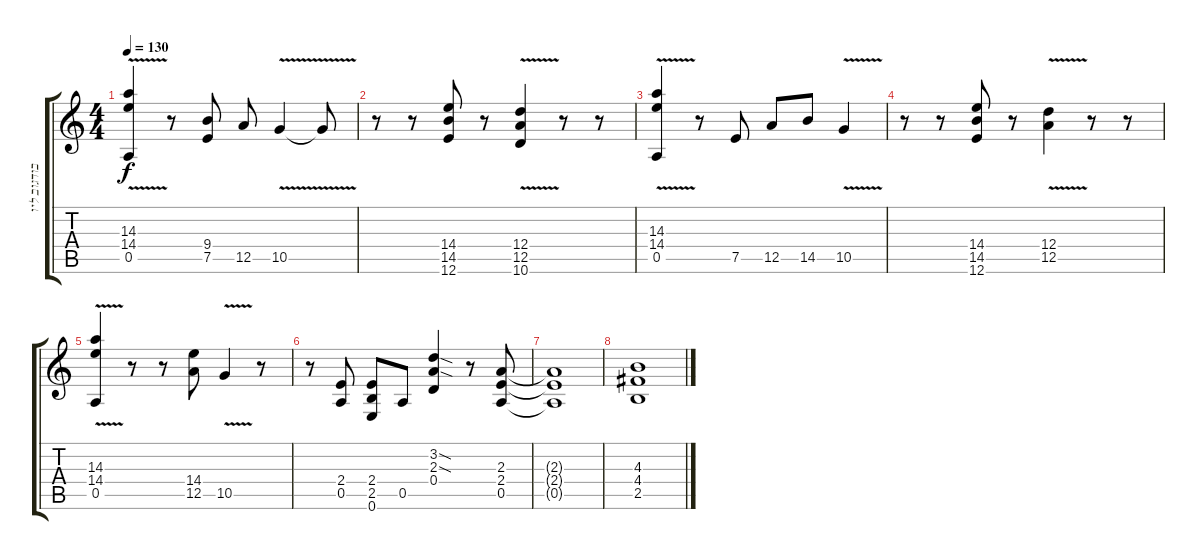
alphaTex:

\track ("בודגוב ליווי" "בודגוב ליו") {instrument distortionguitar}
\staff {score tabs}
\tuning (E4 B3 G3 D3 A2 E2) {hide}
\ts (4 4)
\tempo 130
\clef g2
\ks c
(14.3{v} 14.4 0.5).4{dy f} r.8 (9.4 7.5).8 12.5.8 10.5{v}.4 10.5{t}.8 |
r.8 r.8 (14.4 14.5 12.6).8 r.8 (12.4 12.5 10.6{v}).4 r.8 r.8 |
(14.3{v} 14.4 0.5).4 r.8 7.5.8 12.5.8 14.5.8 10.5{v}.4 |
r.8 r.8 (14.4 14.5 12.6).8 r.8 (12.4{v} 12.5).4 r.8 r.8 |
(14.3{v} 14.4 0.5).4 r.8 r.8 (14.4 12.5).8 10.5{v}.4 r.8 |
r.8 (2.4 0.5).8 (2.4 2.5 0.6).8 0.5.8 (3.2{sod} 2.3{sod} 0.4).4 r.8 (2.3 2.4 0.5).8 |
(2.3{t} 2.4{t} 0.5{t}).1 |
(4.3 4.4 2.5).1
